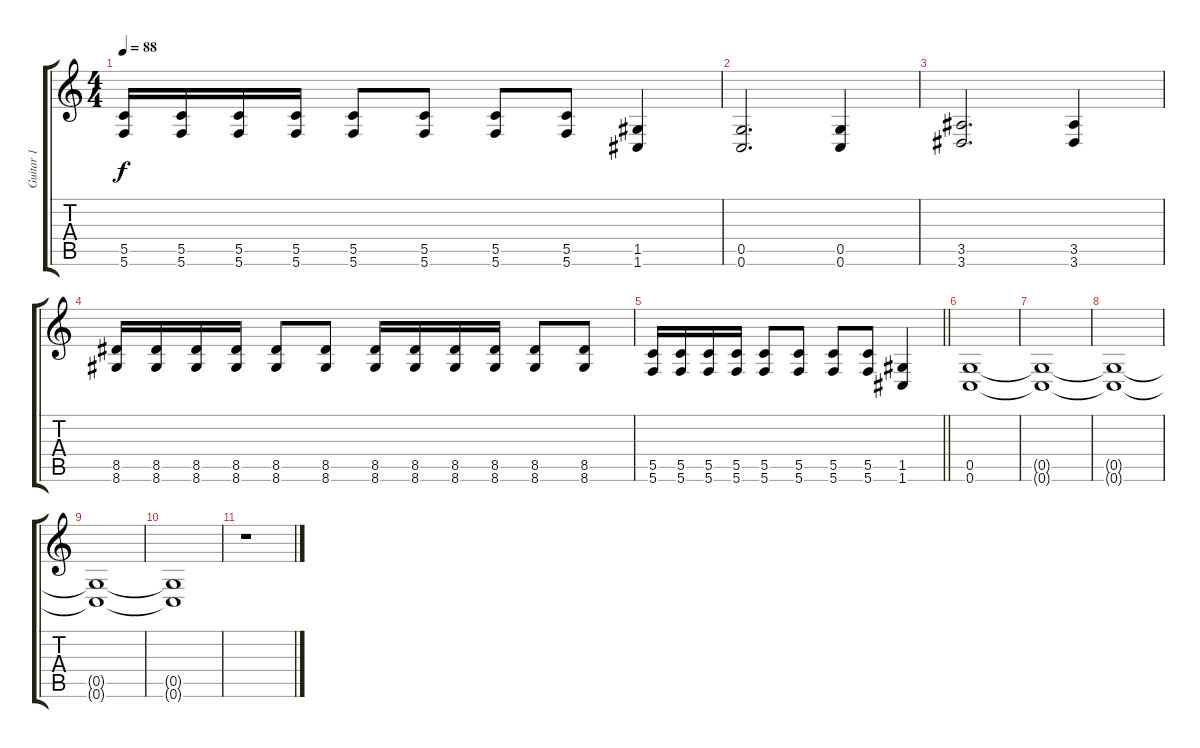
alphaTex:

\track ("Guitar 1" "Guitar 1") {instrument distortionguitar}
\staff {score tabs}
\tuning (D4 A3 F3 C3 G2 C2) {hide}
\ts (4 4)
\tempo 88
\clef g2
\ks c
(5.5 5.6).16{dy f} (5.5 5.6).16 (5.5 5.6).16 (5.5 5.6).16 (5.5 5.6).8 (5.5 5.6).8 (5.5 5.6).8 (5.5 5.6).8 (1.5 1.6).4 |
(0.5 0.6).2{d} (0.5 0.6).4 |
(3.5 3.6).2{d} (3.5 3.6).4 |
(8.5 8.6).16 (8.5 8.6).16 (8.5 8.6).16 (8.5 8.6).16 (8.5 8.6).8 (8.5 8.6).8 (8.5 8.6).16 (8.5 8.6).16 (8.5 8.6).16 (8.5 8.6).16 (8.5 8.6).8 (8.5 8.6).8 |
\barLineRight lightlight
(5.5 5.6).16 (5.5 5.6).16 (5.5 5.6).16 (5.5 5.6).16 (5.5 5.6).8 (5.5 5.6).8 (5.5 5.6).8 (5.5 5.6).8 (1.5 1.6).4 |
(0.5 0.6).1 |
(0.5{t} 0.6{t}).1 |
(0.5{t} 0.6{t}).1 |
(0.5{t} 0.6{t}).1 |
(0.5{t} 0.6{t}).1 |
r.1
